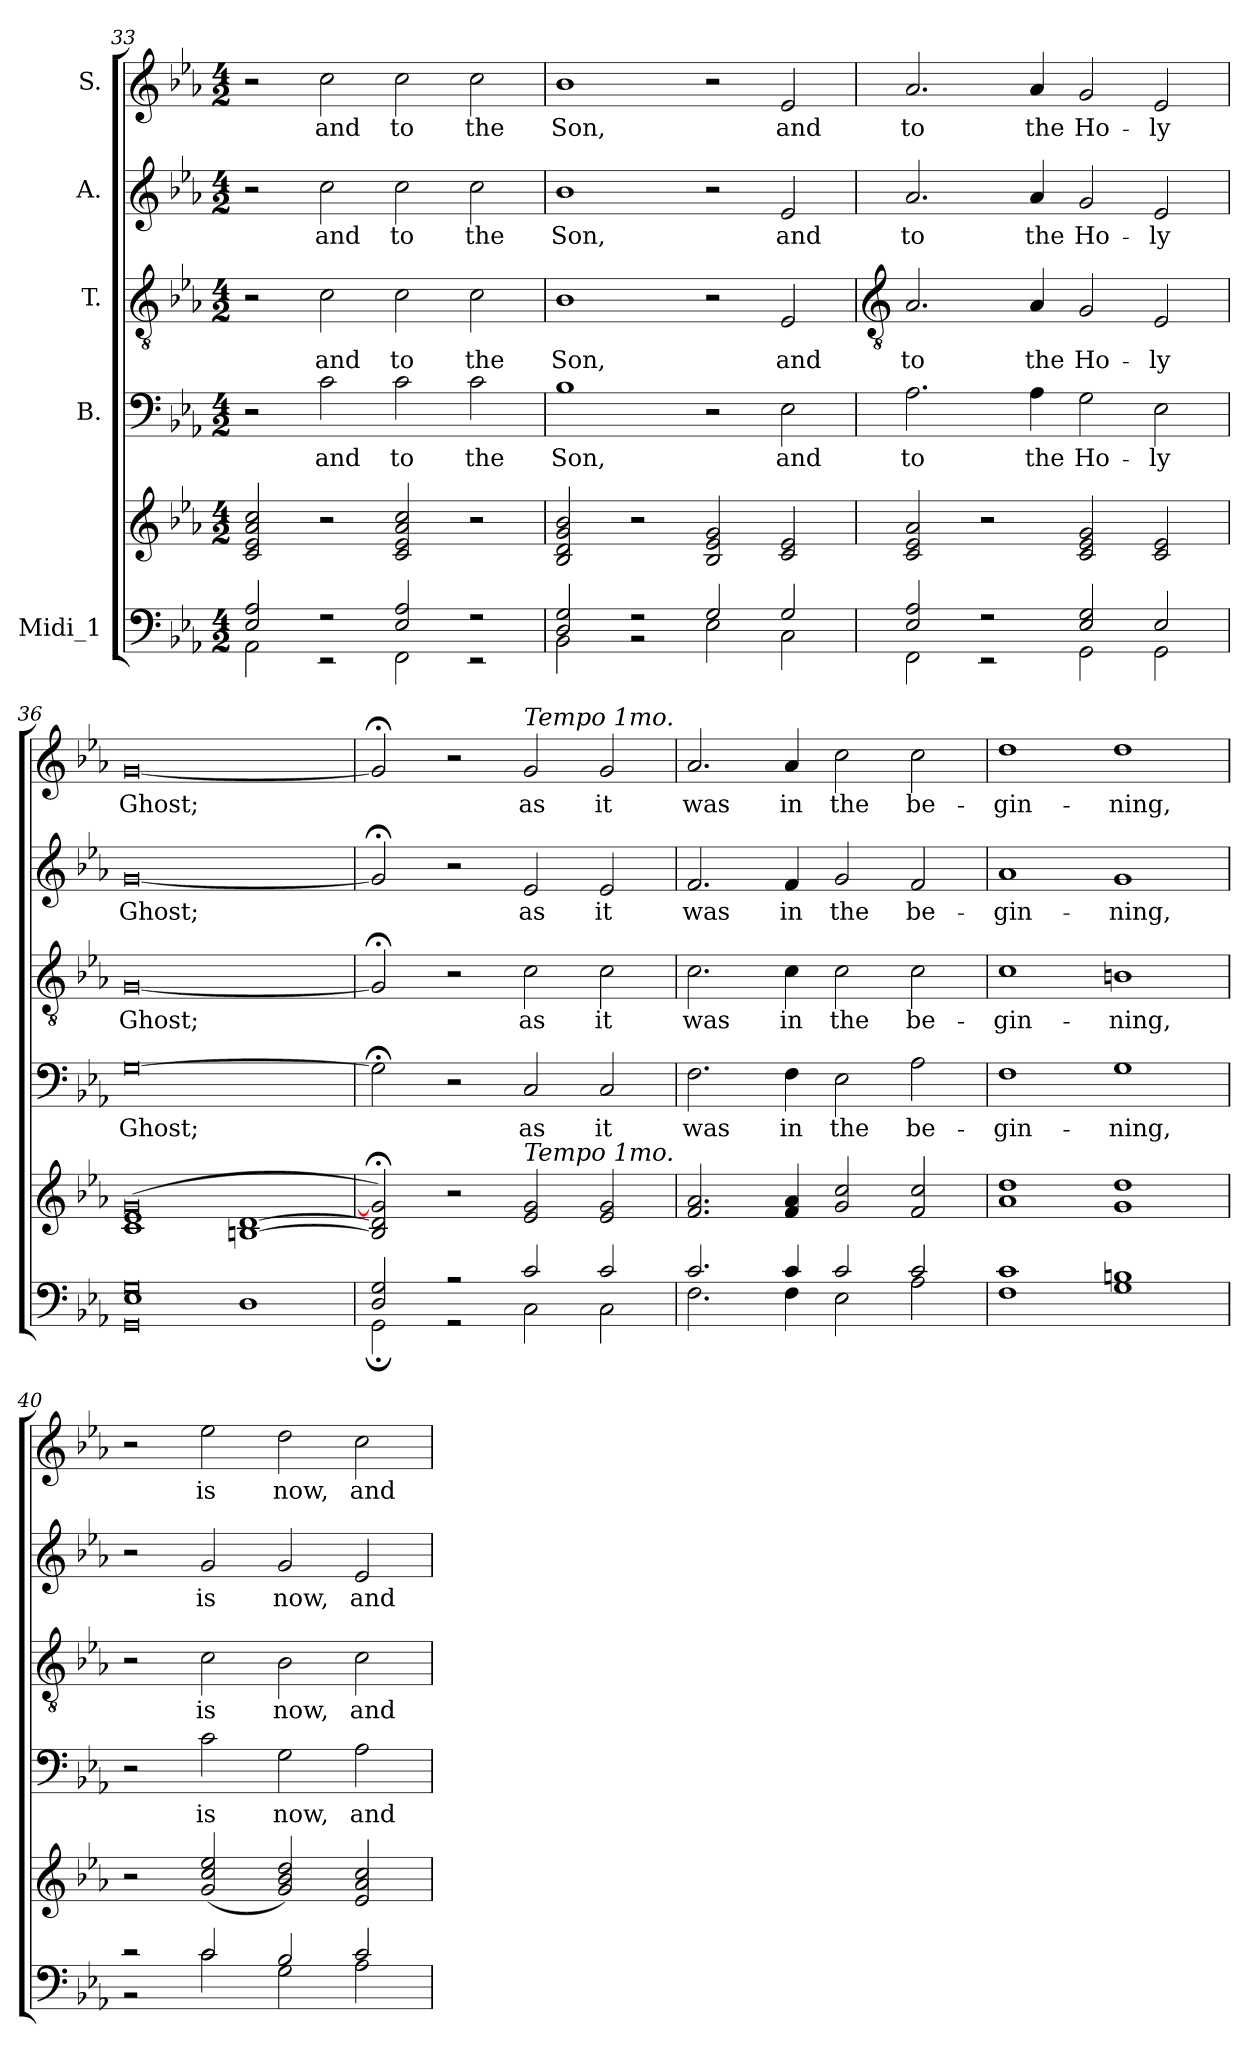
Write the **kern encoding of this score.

**kern	**kern	**kern	**text	**kern	**text	**kern	**text	**kern	**text
*part5	*part5	*part4	*part4	*part3	*part3	*part2	*part2	*part1	*part1
*staff6	*staff5	*staff4	*staff4	*staff3	*staff3	*staff2	*staff2	*staff1	*staff1
*I"Midi_1	*	*I"B.	*	*I"T.	*	*I"A.	*	*I"S.	*
*clefF4	*clefG2	*clefF4	*	*clefGv2	*	*clefG2	*	*clefG2	*
*k[b-e-a-]	*k[b-e-a-]	*k[b-e-a-]	*	*k[b-e-a-]	*	*k[b-e-a-]	*	*k[b-e-a-]	*
*E-:	*E-:	*E-:	*	*E-:	*	*E-:	*	*E-:	*
*M4/2	*M4/2	*M4/2	*	*M4/2	*	*M4/2	*	*M4/2	*
=33	=33	=33	=33	=33	=33	=33	=33	=33	=33
*^	*^	*	*	*	*	*	*	*	*
2E-/ 2A-/	2AA-\	2c/ 2e-/ 2a-/ 2cc/	1ryy	2r	.	2r	.	2r	.	2r	.
!	!	!	!	!	!LO:LY:b	!	!LO:LY:b	!	!LO:LY:b	!	!LO:LY:b
2r	2r	2r	.	2c	and	2c	and	2cc	and	2cc	and
!	!	!	!	!	!LO:LY:b	!	!LO:LY:b	!	!LO:LY:b	!	!LO:LY:b
2E-/ 2A-/	2FF\	2c/ 2e-/ 2a-/ 2cc/	1ryy	2c	to	2c	to	2cc	to	2cc	to
!	!	!	!	!	!LO:LY:b	!	!LO:LY:b	!	!LO:LY:b	!	!LO:LY:b
2r	2r	2r	.	2c	the	2c	the	2cc	the	2cc	the
=34	=34	=34	=34	=34	=34	=34	=34	=34	=34	=34	=34
!	!	!	!	!	!LO:LY:b	!	!LO:LY:b	!	!LO:LY:b	!	!LO:LY:b
2D/ 2G/	2BB-\	2B-/ 2d/ 2g/ 2b-/	1ryy	1B-	Son,	1B-	Son,	1b-	Son,	1b-	Son,
2r	2r	2r	.	.	.	.	.	.	.	.	.
2G/	2E-\	2B-/ 2e-/ 2g/	1ryy	2r	.	2r	.	2r	.	2r	.
!	!	!	!	!	!LO:LY:b	!	!LO:LY:b	!	!LO:LY:b	!	!LO:LY:b
2G/	2C\	2c/ 2e-/	.	2E-	and	2E-	and	2e-	and	2e-	and
!!LO:LB:g=z
=35	=35	=35	=35	=35	=35	=35	=35	=35	=35	=35	=35
*	*	*	*	*	*	*clefGv2	*	*	*	*	*
!	!	!	!	!	!LO:LY:b	!	!LO:LY:b	!	!LO:LY:b	!	!LO:LY:b
2E-/ 2A-/	2FF\	2c/ 2e-/ 2a-/	1ryy	2.A-	to	2.A-	to	2.a-	to	2.a-	to
2r	2r	2r	.	.	.	.	.	.	.	.	.
!	!	!	!	!	!LO:LY:b	!	!LO:LY:b	!	!LO:LY:b	!	!LO:LY:b
.	.	.	.	4A-	the	4A-	the	4a-	the	4a-	the
!	!	!	!	!	!LO:LY:b	!	!LO:LY:b	!	!LO:LY:b	!	!LO:LY:b
2E-/ 2G/	2GG\	2c/ 2e-/ 2g/	1ryy	2G	Ho-	2G	Ho-	2g	Ho-	2g	Ho-
!	!	!	!	!	!LO:LY:b	!	!LO:LY:b	!	!LO:LY:b	!	!LO:LY:b
2E-/	2GG\	2c/ 2e-/	.	2E-	-ly	2E-	-ly	2e-	-ly	2e-	-ly
=36	=36	=36	=36	=36	=36	=36	=36	=36	=36	=36	=36
!	!	!	!	!	!LO:LY:b	!	!LO:LY:b	!	!LO:LY:b	!	!LO:LY:b
1E-/	0GG\ 0G\	(>1c/ 1e-/	0g\	[0G	Ghost;	[0G	Ghost;	[0g	Ghost;	[0g	Ghost;
1D/	.	[1Bn/ [1d/	.	.	.	.	.	.	.	.	.
=37	=37	=37	=37	=37	=37	=37	=37	=37	=37	=37	=37
2D/ 2G/	2GG;\	2B/];< 2d/];< 2g/];<)	2ryy	2G;<]	.	2G;<]	.	2g;<]	.	2g;<]	.
2r	2r	2r	2ryy	2r	.	2r	.	2r	.	2r	.
!	!	!	!	!	!	!	!	!	!	!LO:TX:a:i:t=Tempo 1mo.	!
!	!	!LO:TX:a:i:t=Tempo 1mo.	!	!	!	!	!	!	!	!	!
!	!	!	!	!	!LO:LY:b	!	!LO:LY:b	!	!LO:LY:b	!	!LO:LY:b
2c/	2C\	2e-/ 2g/	1ryy	2C	as	2c	as	2e-	as	2g	as
!	!	!	!	!	!LO:LY:b	!	!LO:LY:b	!	!LO:LY:b	!	!LO:LY:b
2c/	2C\	2e-/ 2g/	.	2C	it	2c	it	2e-	it	2g	it
=38	=38	=38	=38	=38	=38	=38	=38	=38	=38	=38	=38
!	!	!	!	!	!LO:LY:b	!	!LO:LY:b	!	!LO:LY:b	!	!LO:LY:b
2.c/	2.F\	2.f/ 2.a-/	1ryy	2.F	was	2.c	was	2.f	was	2.a-	was
!	!	!	!	!	!LO:LY:b	!	!LO:LY:b	!	!LO:LY:b	!	!LO:LY:b
4c/	4F\	4f/ 4a-/	.	4F	in	4c	in	4f	in	4a-	in
!	!	!	!	!	!LO:LY:b	!	!LO:LY:b	!	!LO:LY:b	!	!LO:LY:b
2c/	2E-\	2g/ 2cc/	1ryy	2E-	the	2c	the	2g	the	2cc	the
!	!	!	!	!	!LO:LY:b	!	!LO:LY:b	!	!LO:LY:b	!	!LO:LY:b
2c/	2A-\	2f/ 2cc/	.	2A-	be-	2c	be-	2f	be-	2cc	be-
=39	=39	=39	=39	=39	=39	=39	=39	=39	=39	=39	=39
!	!	!	!	!	!LO:LY:b	!	!LO:LY:b	!	!LO:LY:b	!	!LO:LY:b
1c/	1F\	1a-/ 1dd/	1ryy	1F	-gin-	1c	-gin-	1a-	-gin-	1dd	-gin-
!	!	!	!	!	!LO:LY:b	!	!LO:LY:b	!	!LO:LY:b	!	!LO:LY:b
1Bn/	1G\	1g/ 1dd/	1ryy	1G	-ning,	1Bn	-ning,	1g	-ning,	1dd	-ning,
=40	=40	=40	=40	=40	=40	=40	=40	=40	=40	=40	=40
2r	2r	2r	1ryy	2r	.	2r	.	2r	.	2r	.
!	!	!	!	!	!LO:LY:b	!	!LO:LY:b	!	!LO:LY:b	!	!LO:LY:b
2c/	2c\	(<2g/ 2cc/ 2ee-/	.	2c	is	2c	is	2g	is	2ee-	is
!	!	!	!	!	!LO:LY:b	!	!LO:LY:b	!	!LO:LY:b	!	!LO:LY:b
2B-/	2G\	2g/ 2b-/ 2dd/)	1ryy	2G	now,	2B-	now,	2g	now,	2dd	now,
!	!	!	!	!	!LO:LY:b	!	!LO:LY:b	!	!LO:LY:b	!	!LO:LY:b
2c/	2A-\	2e-/ 2a-/ 2cc/	.	2A-	and	2c	and	2e-	and	2cc	and
*v	*v	*	*	*	*	*	*	*	*	*	*
*	*v	*v	*	*	*	*	*	*	*	*
=	=	=	=	=	=	=	=	=	=
*-	*-	*-	*-	*-	*-	*-	*-	*-	*-
